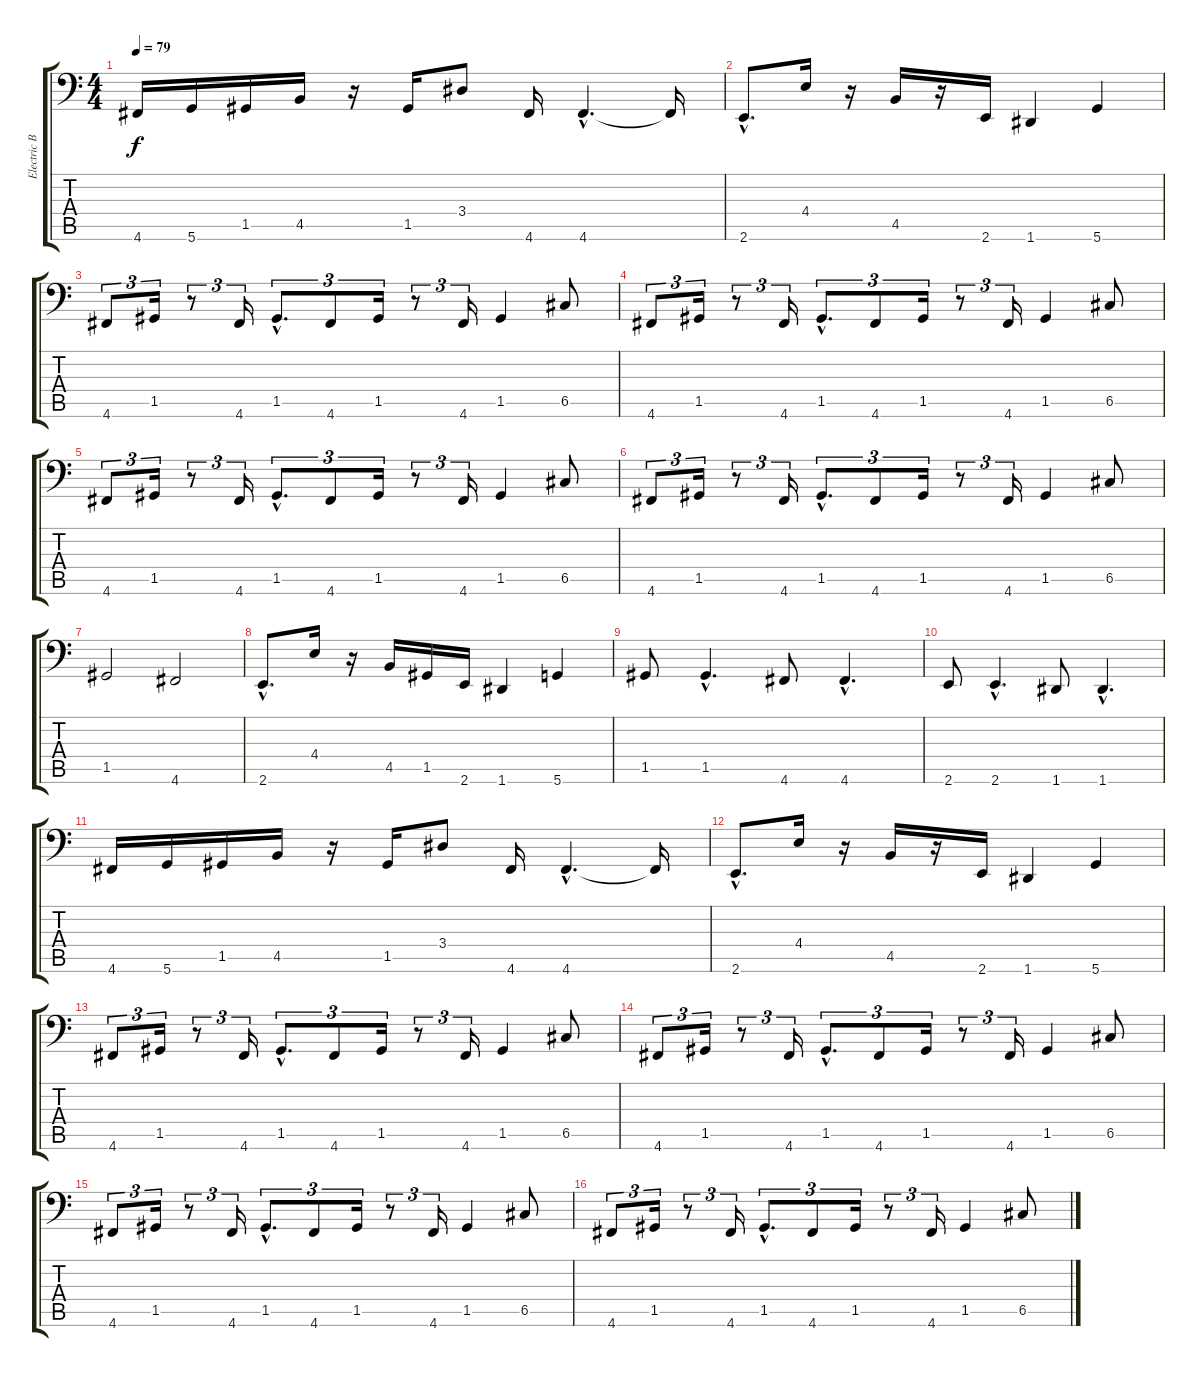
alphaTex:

\track ("Electric Bass" "Electric B") {instrument electricbassfinger}
\staff {score tabs}
\tuning (D3 A2 F2 C2 G1 D1) {hide}
\ts (4 4)
\tempo 79
\clef f4
\ks c
4.6.16{dy f} 5.6.16 1.5.16 4.5.16 r.16 1.5.16 3.4.8 4.6.16 4.6{hac}.4{d} 4.6{t}.16 |
2.6{hac}.8{d} 4.4.16 r.16 4.5.16 r.16 2.6.16 1.6.4 5.6.4 |
4.6.8{tu (3 2)} 1.5.16{tu (3 2)} r.8{tu (3 2)} 4.6.16{tu (3 2)} 1.5{hac}.8{d tu (3 2)} 4.6.8{tu (3 2)} 1.5.16{tu (3 2)} r.8{tu (3 2)} 4.6.16{tu (3 2)} 1.5.4 6.5.8 |
4.6.8{tu (3 2)} 1.5.16{tu (3 2)} r.8{tu (3 2)} 4.6.16{tu (3 2)} 1.5{hac}.8{d tu (3 2)} 4.6.8{tu (3 2)} 1.5.16{tu (3 2)} r.8{tu (3 2)} 4.6.16{tu (3 2)} 1.5.4 6.5.8 |
4.6.8{tu (3 2)} 1.5.16{tu (3 2)} r.8{tu (3 2)} 4.6.16{tu (3 2)} 1.5{hac}.8{d tu (3 2)} 4.6.8{tu (3 2)} 1.5.16{tu (3 2)} r.8{tu (3 2)} 4.6.16{tu (3 2)} 1.5.4 6.5.8 |
4.6.8{tu (3 2)} 1.5.16{tu (3 2)} r.8{tu (3 2)} 4.6.16{tu (3 2)} 1.5{hac}.8{d tu (3 2)} 4.6.8{tu (3 2)} 1.5.16{tu (3 2)} r.8{tu (3 2)} 4.6.16{tu (3 2)} 1.5.4 6.5.8 |
1.5.2 4.6.2 |
2.6{hac}.8{d} 4.4.16 r.16 4.5.16 1.5.16 2.6.16 1.6.4 5.6.4 |
1.5.8 1.5{hac}.4{d} 4.6.8 4.6{hac}.4{d} |
2.6.8 2.6{hac}.4{d} 1.6.8 1.6{hac}.4{d} |
4.6.16 5.6.16 1.5.16 4.5.16 r.16 1.5.16 3.4.8 4.6.16 4.6{hac}.4{d} 4.6{t}.16 |
2.6{hac}.8{d} 4.4.16 r.16 4.5.16 r.16 2.6.16 1.6.4 5.6.4 |
4.6.8{tu (3 2)} 1.5.16{tu (3 2)} r.8{tu (3 2)} 4.6.16{tu (3 2)} 1.5{hac}.8{d tu (3 2)} 4.6.8{tu (3 2)} 1.5.16{tu (3 2)} r.8{tu (3 2)} 4.6.16{tu (3 2)} 1.5.4 6.5.8 |
4.6.8{tu (3 2)} 1.5.16{tu (3 2)} r.8{tu (3 2)} 4.6.16{tu (3 2)} 1.5{hac}.8{d tu (3 2)} 4.6.8{tu (3 2)} 1.5.16{tu (3 2)} r.8{tu (3 2)} 4.6.16{tu (3 2)} 1.5.4 6.5.8 |
4.6.8{tu (3 2)} 1.5.16{tu (3 2)} r.8{tu (3 2)} 4.6.16{tu (3 2)} 1.5{hac}.8{d tu (3 2)} 4.6.8{tu (3 2)} 1.5.16{tu (3 2)} r.8{tu (3 2)} 4.6.16{tu (3 2)} 1.5.4 6.5.8 |
4.6.8{tu (3 2)} 1.5.16{tu (3 2)} r.8{tu (3 2)} 4.6.16{tu (3 2)} 1.5{hac}.8{d tu (3 2)} 4.6.8{tu (3 2)} 1.5.16{tu (3 2)} r.8{tu (3 2)} 4.6.16{tu (3 2)} 1.5.4 6.5.8
